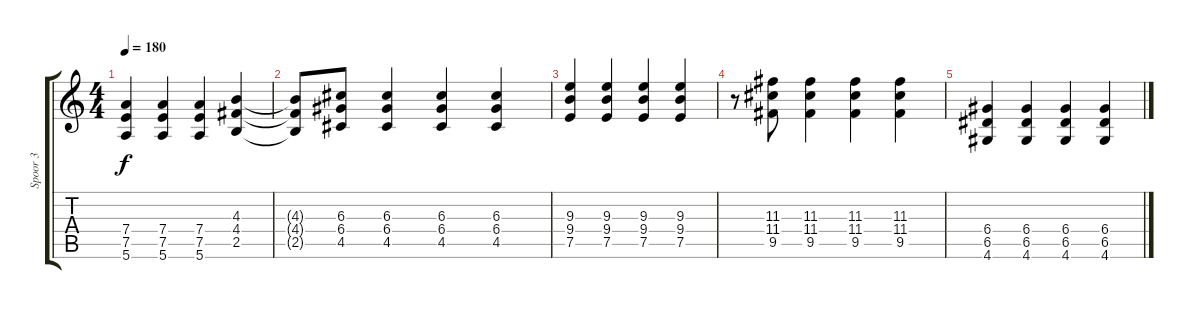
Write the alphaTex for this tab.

\track ("Spoor 3" "Spoor 3") {instrument acousticguitarsteel}
\staff {score tabs}
\tuning (E4 B3 G3 D3 A2 E2) {hide}
\ts (4 4)
\tempo 180
\clef g2
\ks c
(7.4 7.5 5.6).4{dy f} (7.4 7.5 5.6).4 (7.4 7.5 5.6).4 (4.3 4.4 2.5).4 |
(4.3{t} 4.4{t} 2.5{t}).8 (6.3 6.4 4.5).8 (6.3 6.4 4.5).4 (6.3 6.4 4.5).4 (6.3 6.4 4.5).4 |
(9.3 9.4 7.5).4 (9.3 9.4 7.5).4 (9.3 9.4 7.5).4 (9.3 9.4 7.5).4 |
r.8 (11.3 11.4 9.5).8 (11.3 11.4 9.5).4 (11.3 11.4 9.5).4 (11.3 11.4 9.5).4 |
(6.4 6.5 4.6).4 (6.4 6.5 4.6).4 (6.4 6.5 4.6).4 (6.4 6.5 4.6).4
